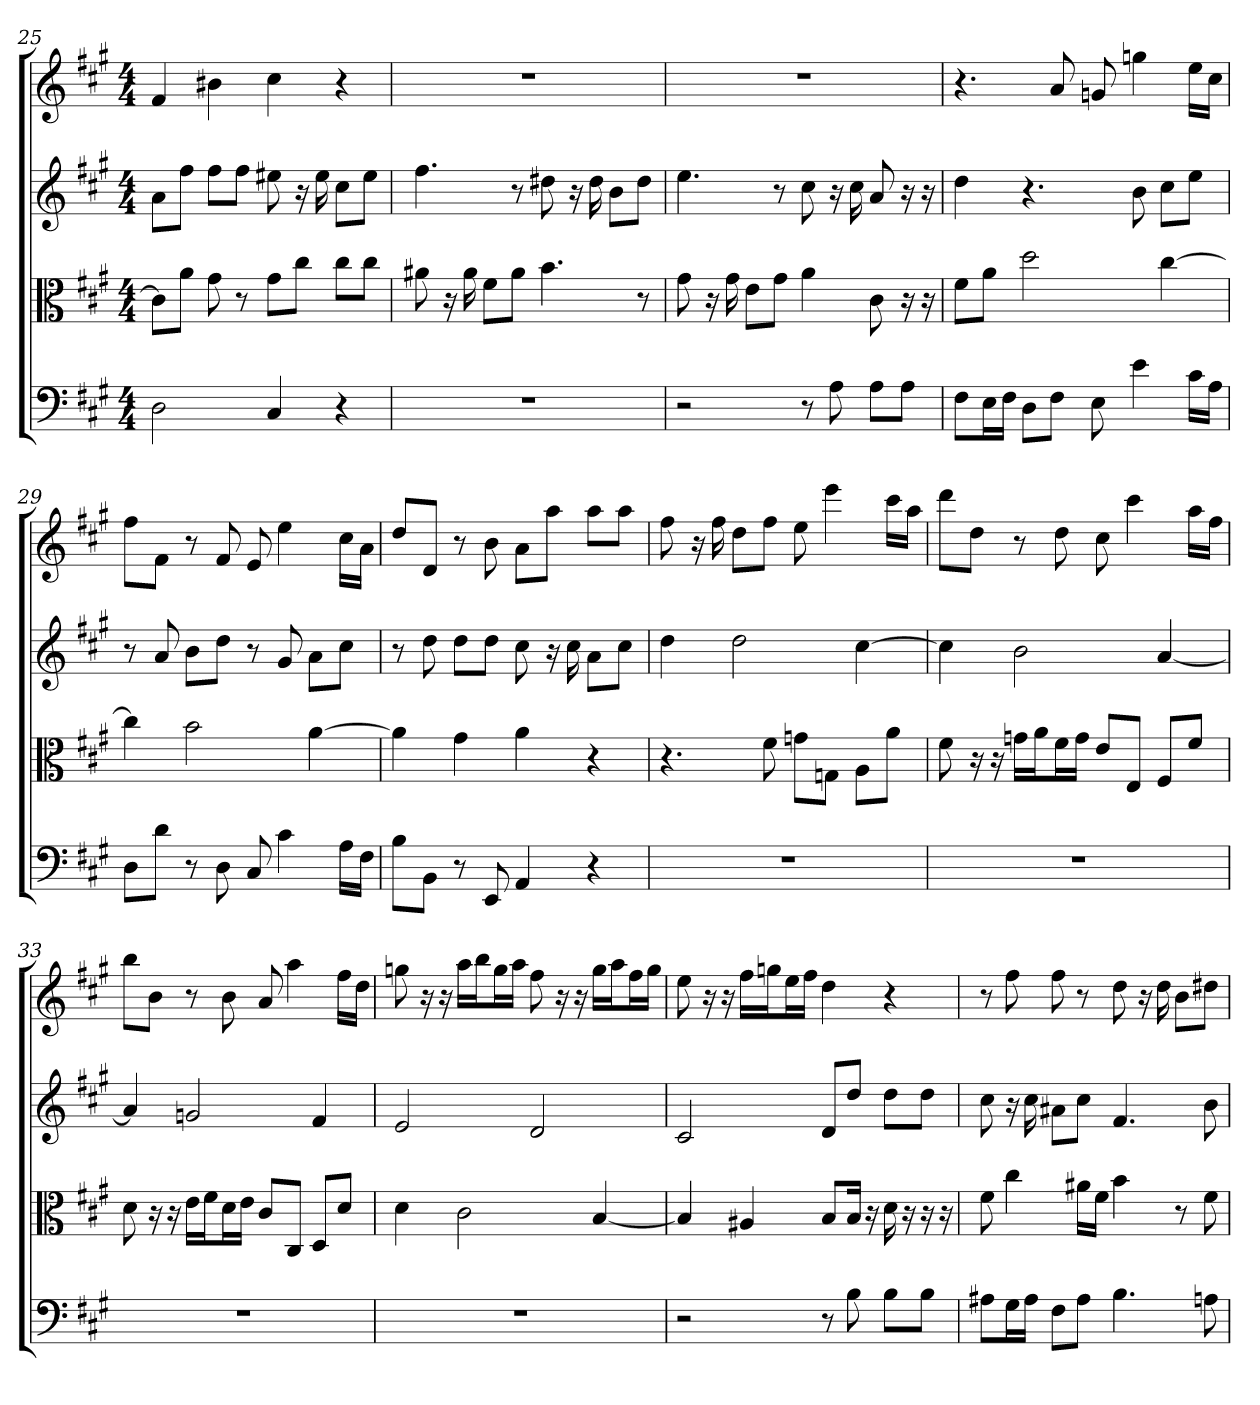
**kern	**kern	**kern	**kern
*part4	*part3	*part2	*part1
*staff4	*staff3	*staff2	*staff1
*clefF4	*clefC3	*clefG2	*clefG2
*k[f#c#g#]	*k[f#c#g#]	*k[f#c#g#]	*k[f#c#g#]
*A:	*A:	*A:	*A:
*M4/4	*M4/4	*M4/4	*M4/4
=25	=25	=25	=25
2D	8c#\L]	8a\L	4f#
.	8a\J	8ff#\J	.
.	8g#	8ff#\L	4b#X
.	8r	8ff#\J	.
4C#	8g#\L	8ee#X	4cc#
.	8cc#\J	16r	.
.	.	16ee#	.
4r	8cc#\L	8cc#\L	4r
.	8cc#\J	8ee#\J	.
=26	=26	=26	=26
1r	8a#X	4.ff#	1r
.	16r	.	.
.	16a#	.	.
.	8f#\L	.	.
.	8a#\J	8r	.
.	4.b	8dd#X	.
.	.	16r	.
.	.	16dd#	.
.	.	8b\L	.
.	8r	8dd#\J	.
=27	=27	=27	=27
2r	8g#	4.ee	1r
.	16r	.	.
.	16g#	.	.
.	8e\L	.	.
.	8g#\J	8r	.
8r	4a	8cc#	.
8A	.	16r	.
.	.	16cc#	.
8A\L	8c#	8a	.
8A\J	16r	16r	.
.	16r	16r	.
=28	=28	=28	=28
8F#\L	8f#\L	4dd	4.r
16E\L	8a\J	.	.
16F#\JJ	.	.	.
8D\L	2dd	4.r	.
8F#\J	.	.	8a
8E	.	.	8gn
4e	.	8b	4ggn
.	[4cc#	8cc#\L	.
16c#\LL	.	8ee\J	16ee\LL
16A\JJ	.	.	16cc#\JJ
=29	=29	=29	=29
8D\L	4cc#]	8r	8ff#\L
8d\J	.	8a	8f#\J
8r	2b	8b\L	8r
8D	.	8dd\J	8f#
8C#	.	8r	8e
4c#	.	8g#	4ee
.	[4a	8a\L	.
16A\LL	.	8cc#\J	16cc#\LL
16F#\JJ	.	.	16a\JJ
=30	=30	=30	=30
8B\L	4a]	8r	8dd/L
8BB\J	.	8dd	8d/J
8r	4g#	8dd\L	8r
8EE	.	8dd\J	8b
4AA	4a	8cc#	8a\L
.	.	16r	8aa\J
.	.	16cc#	.
4r	4r	8a\L	8aa\L
.	.	8cc#\J	8aa\J
=31	=31	=31	=31
1r	4.r	4dd	8ff#
.	.	.	16r
.	.	.	16ff#
.	.	2dd	8dd\L
.	8f#	.	8ff#\J
.	8gn\L	.	8ee
.	8Gn\J	.	4eee
.	8A\L	[4cc#	.
.	8a\J	.	16ccc#\LL
.	.	.	16aa\JJ
=32	=32	=32	=32
1r	8f#	4cc#]	8ddd\L
.	16r	.	8dd\J
.	16r	.	.
.	16gn\LL	2b	8r
.	16a\J	.	.
.	16f#\L	.	8dd
.	16g\JJ	.	.
.	8e/L	.	8cc#
.	8E/J	.	4ccc#
.	8F#/L	[4a	.
.	8f#/J	.	16aa\LL
.	.	.	16ff#\JJ
=33	=33	=33	=33
1r	8d	4a]	8bb\L
.	16r	.	8b\J
.	16r	.	.
.	16e\LL	2gn	8r
.	16f#\J	.	.
.	16d\L	.	8b
.	16e\JJ	.	.
.	8c#/L	.	8a
.	8C#/J	.	4aa
.	8D/L	4f#	.
.	8d/J	.	16ff#\LL
.	.	.	16dd\JJ
=34	=34	=34	=34
1r	4d	2e	8ggn
.	.	.	16r
.	.	.	16r
.	2c#	.	16aa\LL
.	.	.	16bb\J
.	.	.	16gg\L
.	.	.	16aa\JJ
.	.	2d	8ff#
.	.	.	16r
.	.	.	16r
.	[4B	.	16gg\LL
.	.	.	16aa\J
.	.	.	16ff#\L
.	.	.	16gg\JJ
=35	=35	=35	=35
2r	4B]	2c#	8ee
.	.	.	16r
.	.	.	16r
.	4A#X	.	16ff#\LL
.	.	.	16ggn\J
.	.	.	16ee\L
.	.	.	16ff#\JJ
8r	8B/L	8d/L	4dd
8B	16B/Jk	8dd/J	.
.	16r	.	.
8B\L	16d	8dd\L	4r
.	16r	.	.
8B\J	16r	8dd\J	.
.	16r	.	.
=36	=36	=36	=36
8A#X\L	8f#	8cc#	8r
16G#\L	4cc#	16r	8ff#
16A#\JJ	.	16cc#	.
8F#\L	.	8a#X\L	8ff#
8A#\J	16a#X\LL	8cc#\J	8r
.	16f#\JJ	.	.
4.B	4b	4.f#	8dd
.	.	.	16r
.	.	.	16dd
.	8r	.	8b\L
8An	8f#	8b	8dd#X\J
=	=	=	=
*-	*-	*-	*-
